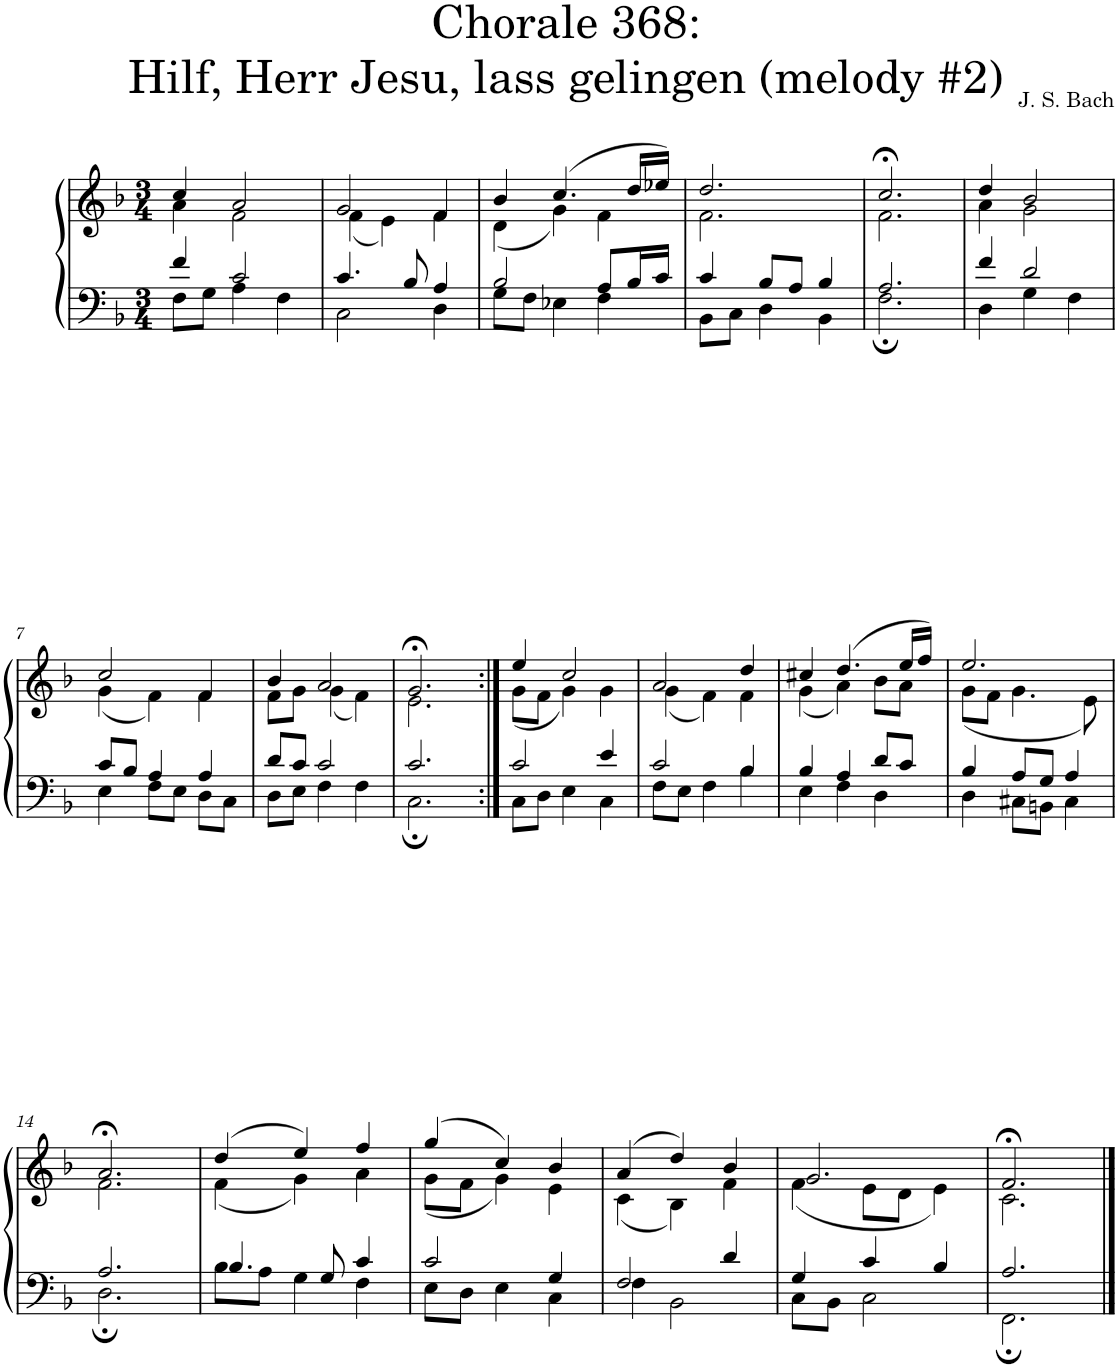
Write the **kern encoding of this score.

**kern	**kern
*part1	*part1
*staff2	*staff1
*I"S,A	*
*clefF4	*clefG2
*k[b-]	*k[b-]
*M3/4	*M3/4
=1	=1
*^	*^
4f/	8F\L	4cc/	4a\
.	8G\J	.	.
2c/	4A\	2a/	2f\
.	4F\	.	.
=2	=2	=2	=2
4.c/	2C\	2g/	(<4f\
.	.	.	4e\)
8B-/	.	.	.
4A/	4D\	4f/	4f\
=3	=3	=3	=3
2B-/	8G\L	4b-/	(<4d\
.	8F\J	.	.
.	4E-X\	(>4.cc/	4g\)
8A/L	4F\	.	4f\
16B-/L	.	16dd/LL	.
16c/JJ	.	16ee-X/JJ)	.
=4	=4	=4	=4
4c/	8BB-\L	2.dd/	2.f\
.	8C\J	.	.
8B-/L	4D\	.	.
8A/J	.	.	.
4B-/	4BB-\	.	.
=5	=5	=5	=5
2.A/	2.F;\	2.cc;</	2.f\
=6	=6	=6	=6
4f/	4D\	4dd/	4a\
2d/	4G\	2b-/	2g\
.	4F\	.	.
!!LO:LB:g=z	!!
=7	=7	=7	=7
8c/L	4E\	2cc/	(<4g\
8B-/J	.	.	.
4A/	8F\L	.	4f\)
.	8E\J	.	.
4A/	8D\L	4f/	4f\
.	8C\J	.	.
=8	=8	=8	=8
8d/L	8D\L	4b-/	8f\L
8c/J	8E\J	.	8g\J
2c/	4F\	2a/	(<4g\
.	4F\	.	4f\)
=9	=9	=9	=9
2.c/	2.C;\	2.g;</	2.e\
=10:|!	=10:|!	=10:|!	=10:|!
2c/	8C\L	4ee/	(<8g\L
.	8D\J	.	8f\J
.	4E\	2cc/	4g\)
4e/	4C\	.	4g\
=11	=11	=11	=11
2c/	8F\L	2a/	(<4g\
.	8E\J	.	.
.	4F\	.	4f\)
4B-/	4B-\	4dd/	4f\
=12	=12	=12	=12
4B-/	4E\	4cc#X/	(<4g\
4A/	4F\	(>4.dd/	4a\)
8d/L	4D\	.	8b-\L
8c/J	.	16ee/LL	8a\J
.	.	16ff/JJ)	.
=13	=13	=13	=13
4B-/	4D\	2.ee/	(<8g\L
.	.	.	8f\J
8A/L	8C#X\L	.	4.g\
8G/J	8BBn\J	.	.
4A/	4C#\	.	.
.	.	.	8e\)
!!LO:LB:g=z	!!
=14	=14	=14	=14
2.A/	2.D;\	2.a;</	2.f\
=15	=15	=15	=15
4.B-/	8B-\L	(>4dd/	(<4f\
.	8A\J	.	.
.	4G\	4ee/)	4g\)
8G/	.	.	.
4c/	4F\	4ff/	4a\
=16	=16	=16	=16
2c/	8E\L	(>4gg/	(<8g\L
.	8D\J	.	8f\J
.	4E\	4cc/)	4g\)
4G/	4C\	4b-/	4e\
=17	=17	=17	=17
2F/	4F\	(>4a/	(<4c\
.	2BB-\	4dd/)	4B-\)
4d/	.	4b-/	4f\
=18	=18	=18	=18
4G/	8C\L	2.g/	(<4f\
.	8BB-\J	.	.
4c/	2C\	.	8e\L
.	.	.	8d\J
4B-/	.	.	4e\)
=19	=19	=19	=19
2.A/	2.FF;\	2.f;</	2.c\
*v	*v	*	*
*	*v	*v
==	==
*-	*-
